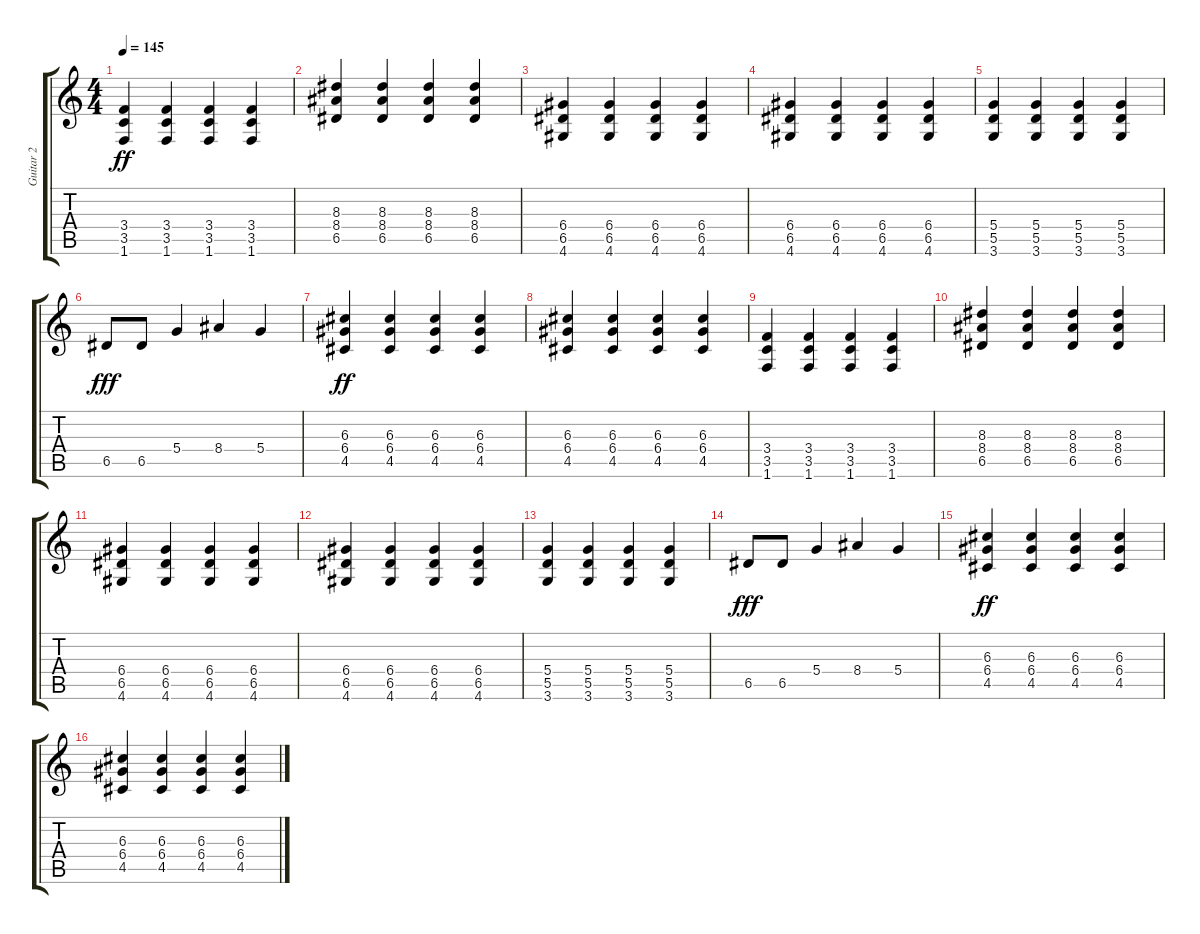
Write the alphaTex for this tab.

\track ("Guitar 2" "Guitar 2") {instrument distortionguitar}
\staff {score tabs}
\tuning (E4 B3 G3 D3 A2 E2) {hide}
\ts (4 4)
\tempo 145
\clef g2
\ks c
(3.4 3.5 1.6).4{dy ff} (3.4 3.5 1.6).4 (3.4 3.5 1.6).4 (3.4 3.5 1.6).4 |
(8.3 8.4 6.5).4 (8.3 8.4 6.5).4 (8.3 8.4 6.5).4 (8.3 8.4 6.5).4 |
(6.4 6.5 4.6).4 (6.4 6.5 4.6).4 (6.4 6.5 4.6).4 (6.4 6.5 4.6).4 |
(6.4 6.5 4.6).4 (6.4 6.5 4.6).4 (6.4 6.5 4.6).4 (6.4 6.5 4.6).4 |
(5.4 5.5 3.6).4 (5.4 5.5 3.6).4 (5.4 5.5 3.6).4 (5.4 5.5 3.6).4 |
6.5.8{dy fff} 6.5.8 5.4.4 8.4.4 5.4.4 |
(6.3 6.4 4.5).4{dy ff} (6.3 6.4 4.5).4 (6.3 6.4 4.5).4 (6.3 6.4 4.5).4 |
(6.3 6.4 4.5).4 (6.3 6.4 4.5).4 (6.3 6.4 4.5).4 (6.3 6.4 4.5).4 |
(3.4 3.5 1.6).4 (3.4 3.5 1.6).4 (3.4 3.5 1.6).4 (3.4 3.5 1.6).4 |
(8.3 8.4 6.5).4 (8.3 8.4 6.5).4 (8.3 8.4 6.5).4 (8.3 8.4 6.5).4 |
(6.4 6.5 4.6).4 (6.4 6.5 4.6).4 (6.4 6.5 4.6).4 (6.4 6.5 4.6).4 |
(6.4 6.5 4.6).4 (6.4 6.5 4.6).4 (6.4 6.5 4.6).4 (6.4 6.5 4.6).4 |
(5.4 5.5 3.6).4 (5.4 5.5 3.6).4 (5.4 5.5 3.6).4 (5.4 5.5 3.6).4 |
6.5.8{dy fff} 6.5.8 5.4.4 8.4.4 5.4.4 |
(6.3 6.4 4.5).4{dy ff} (6.3 6.4 4.5).4 (6.3 6.4 4.5).4 (6.3 6.4 4.5).4 |
(6.3 6.4 4.5).4 (6.3 6.4 4.5).4 (6.3 6.4 4.5).4 (6.3 6.4 4.5).4
